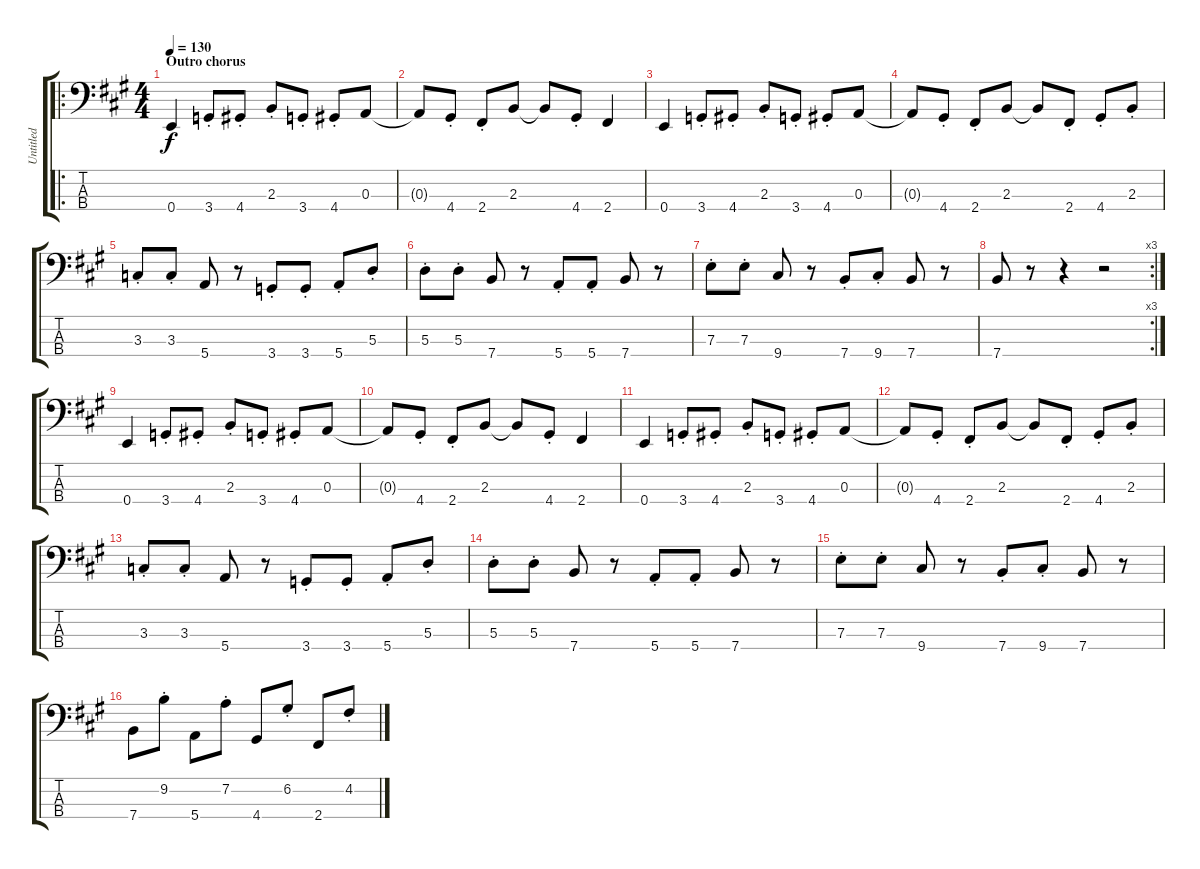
\track ("Untitled" "Untitled") {instrument electricbasspick}
\staff {score tabs}
\tuning (G2 D2 A1 E1) {hide}
\ro
\ts (4 4)
\section ("" "Outro chorus")
\tempo 130
\clef f4
\ks a
0.4.4{dy f} 3.4{st}.8 4.4{st}.8 2.3{st}.8 3.4{st}.8 4.4{st}.8 0.3.8 |
0.3{t}.8 4.4{st}.8 2.4{st}.8 2.3.8 2.3{t}.8 4.4{st}.8 2.4.4 |
0.4.4 3.4{st}.8 4.4{st}.8 2.3{st}.8 3.4{st}.8 4.4{st}.8 0.3.8 |
0.3{t}.8 4.4{st}.8 2.4{st}.8 2.3.8 2.3{t}.8 2.4{st}.8 4.4{st}.8 2.3{st}.8 |
3.3{st}.8 3.3{st}.8 5.4.8 r.8 3.4{st}.8 3.4{st}.8 5.4{st}.8 5.3{st}.8 |
5.3{st}.8 5.3{st}.8 7.4.8 r.8 5.4{st}.8 5.4{st}.8 7.4.8 r.8 |
7.3{st}.8 7.3{st}.8 9.4.8 r.8 7.4{st}.8 9.4{st}.8 7.4.8 r.8 |
\rc 3
7.4.8 r.8 r.4 r.2 |
0.4.4 3.4{st}.8 4.4{st}.8 2.3{st}.8 3.4{st}.8 4.4{st}.8 0.3.8 |
0.3{t}.8 4.4{st}.8 2.4{st}.8 2.3.8 2.3{t}.8 4.4{st}.8 2.4.4 |
0.4.4 3.4{st}.8 4.4{st}.8 2.3{st}.8 3.4{st}.8 4.4{st}.8 0.3.8 |
0.3{t}.8 4.4{st}.8 2.4{st}.8 2.3.8 2.3{t}.8 2.4{st}.8 4.4{st}.8 2.3{st}.8 |
3.3{st}.8 3.3{st}.8 5.4.8 r.8 3.4{st}.8 3.4{st}.8 5.4{st}.8 5.3{st}.8 |
5.3{st}.8 5.3{st}.8 7.4.8 r.8 5.4{st}.8 5.4{st}.8 7.4.8 r.8 |
7.3{st}.8 7.3{st}.8 9.4.8 r.8 7.4{st}.8 9.4{st}.8 7.4.8 r.8 |
7.4.8 9.2{st}.8 5.4.8 7.2{st}.8 4.4.8 6.2{st}.8 2.4.8 4.2{st}.8
